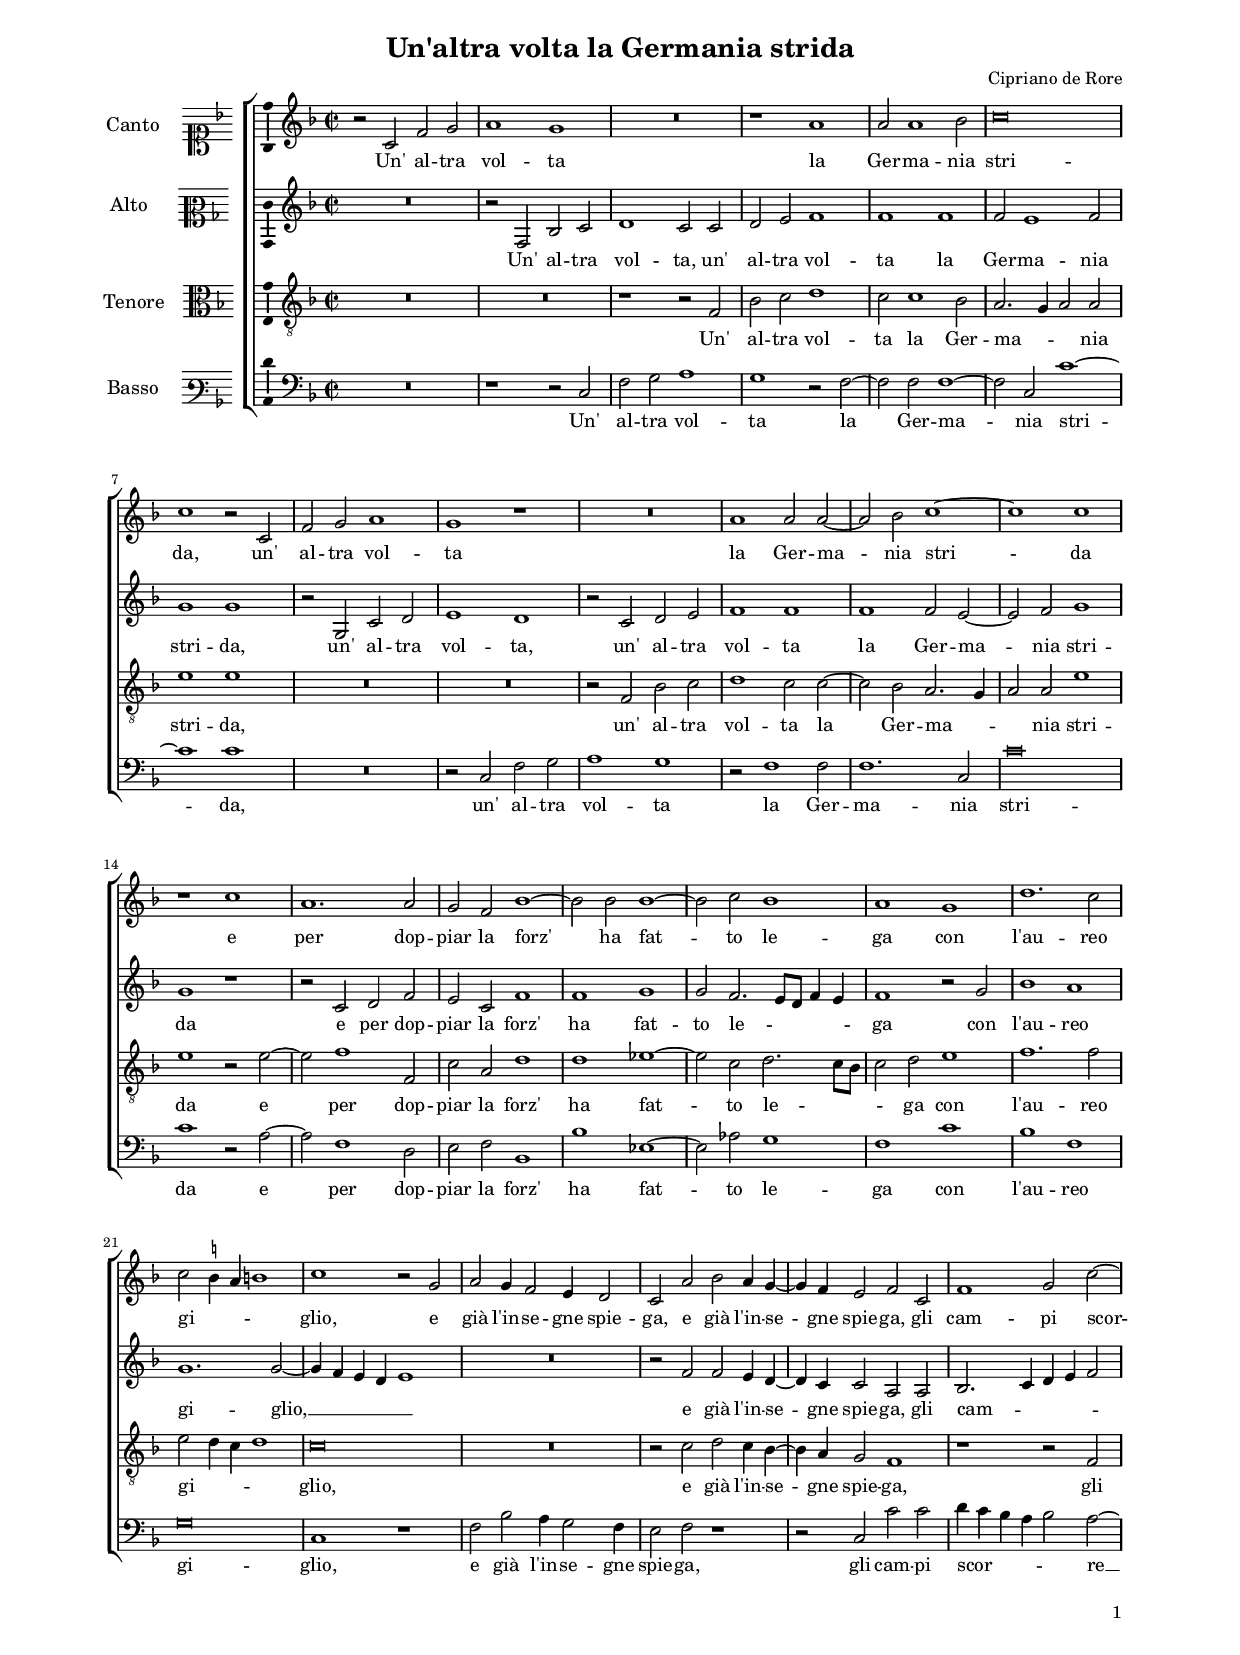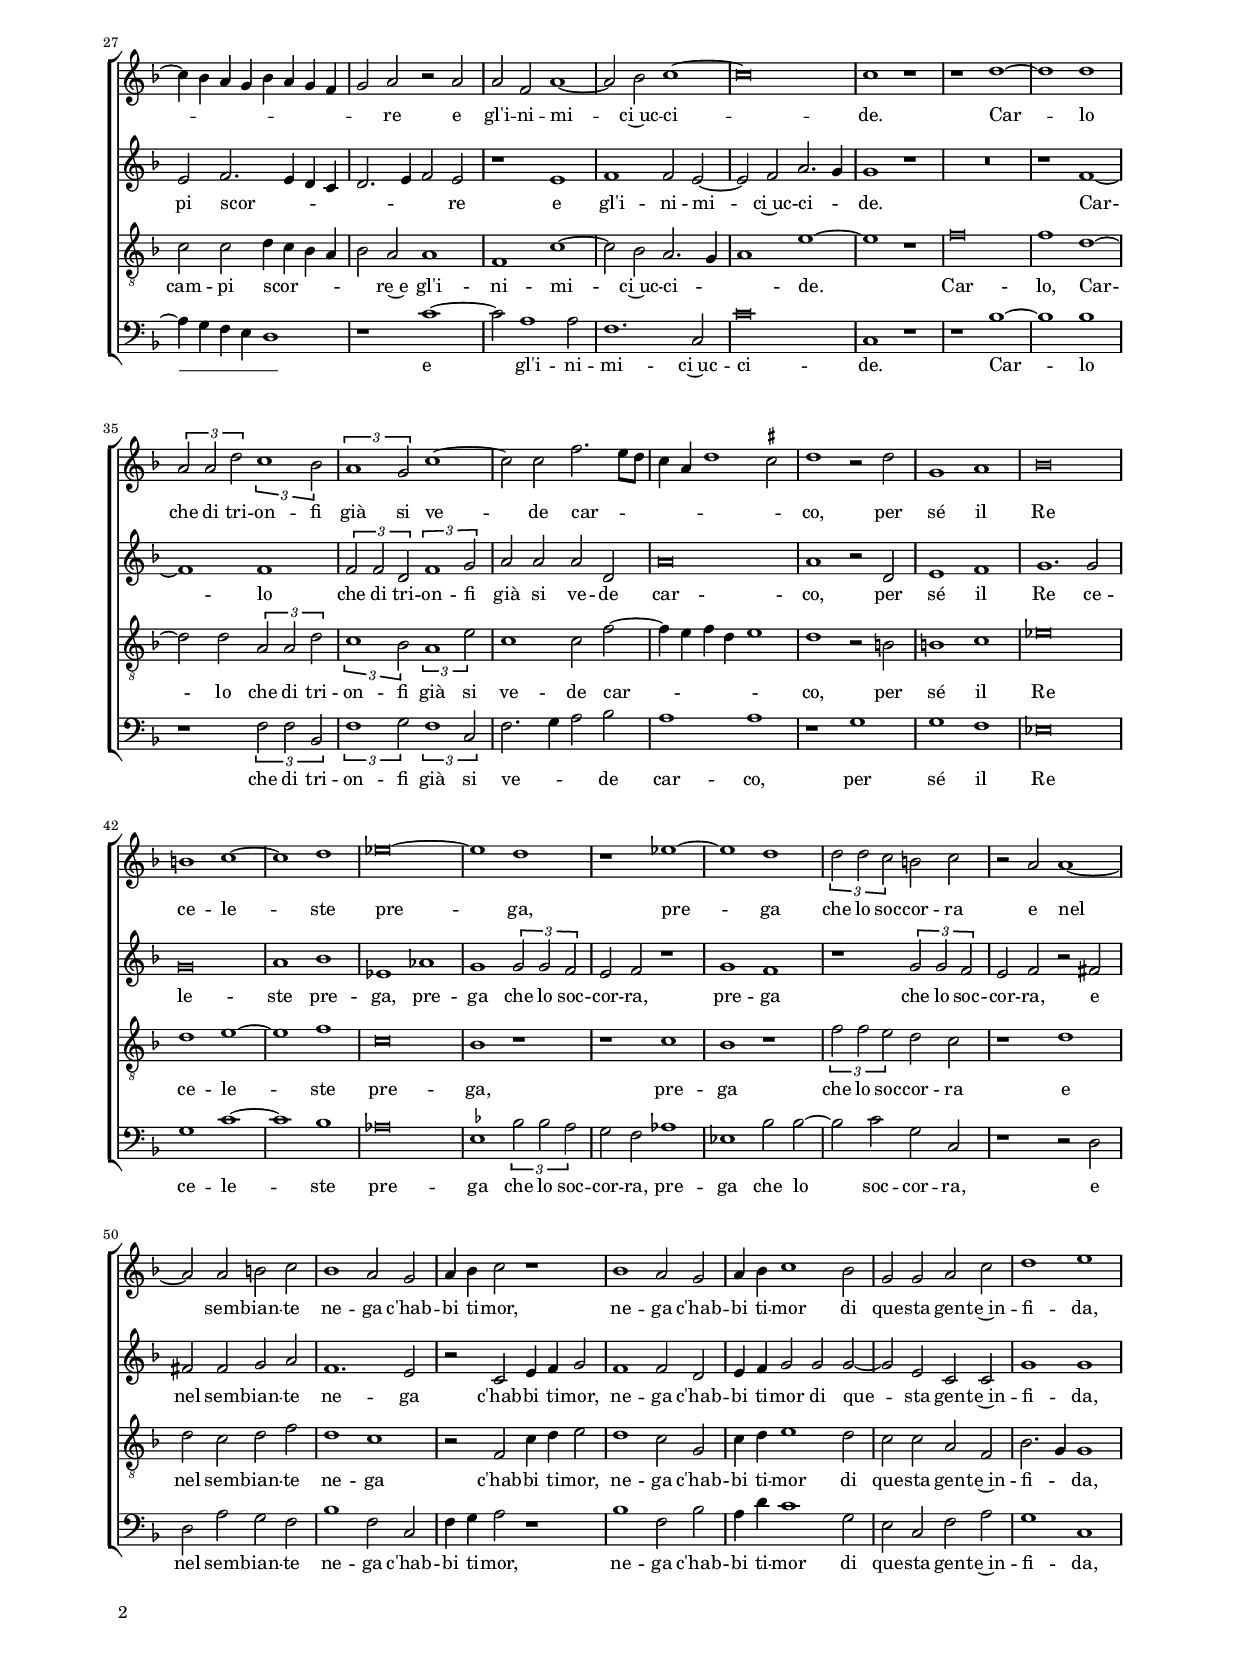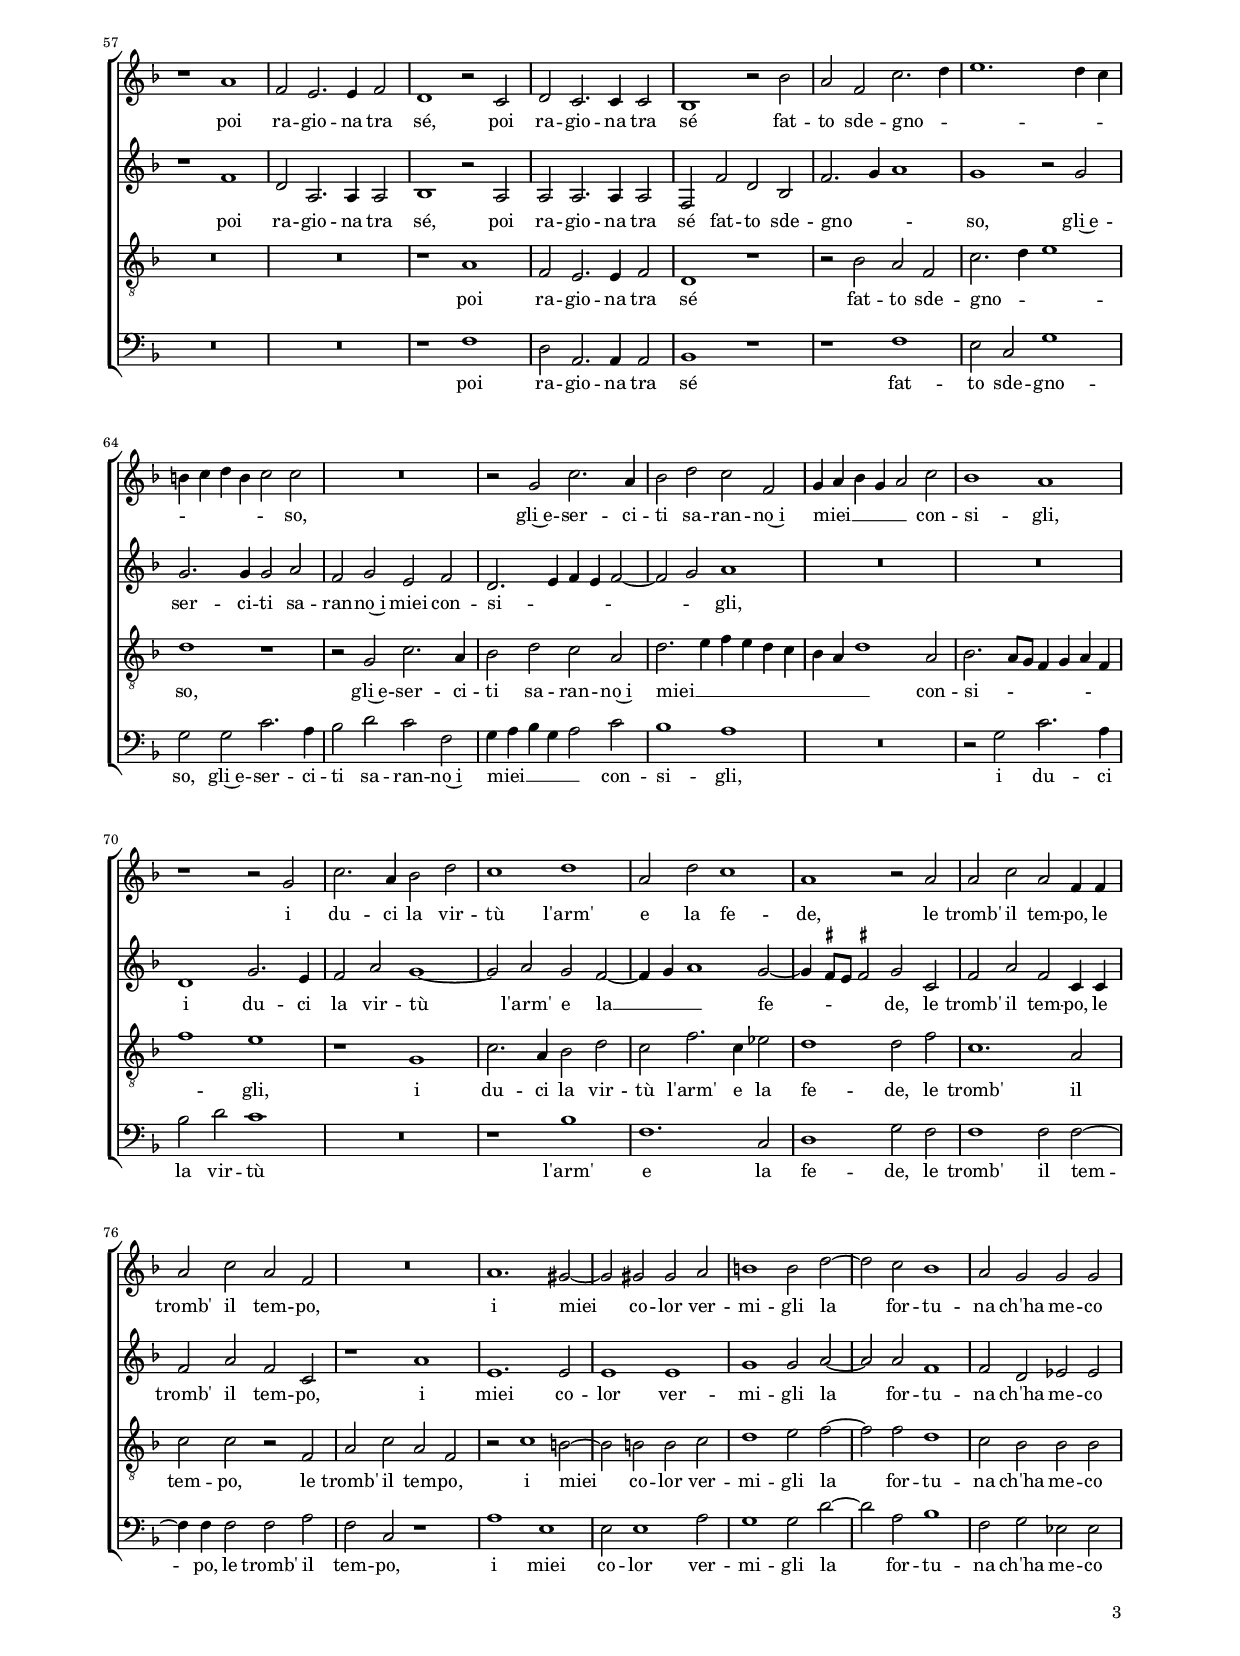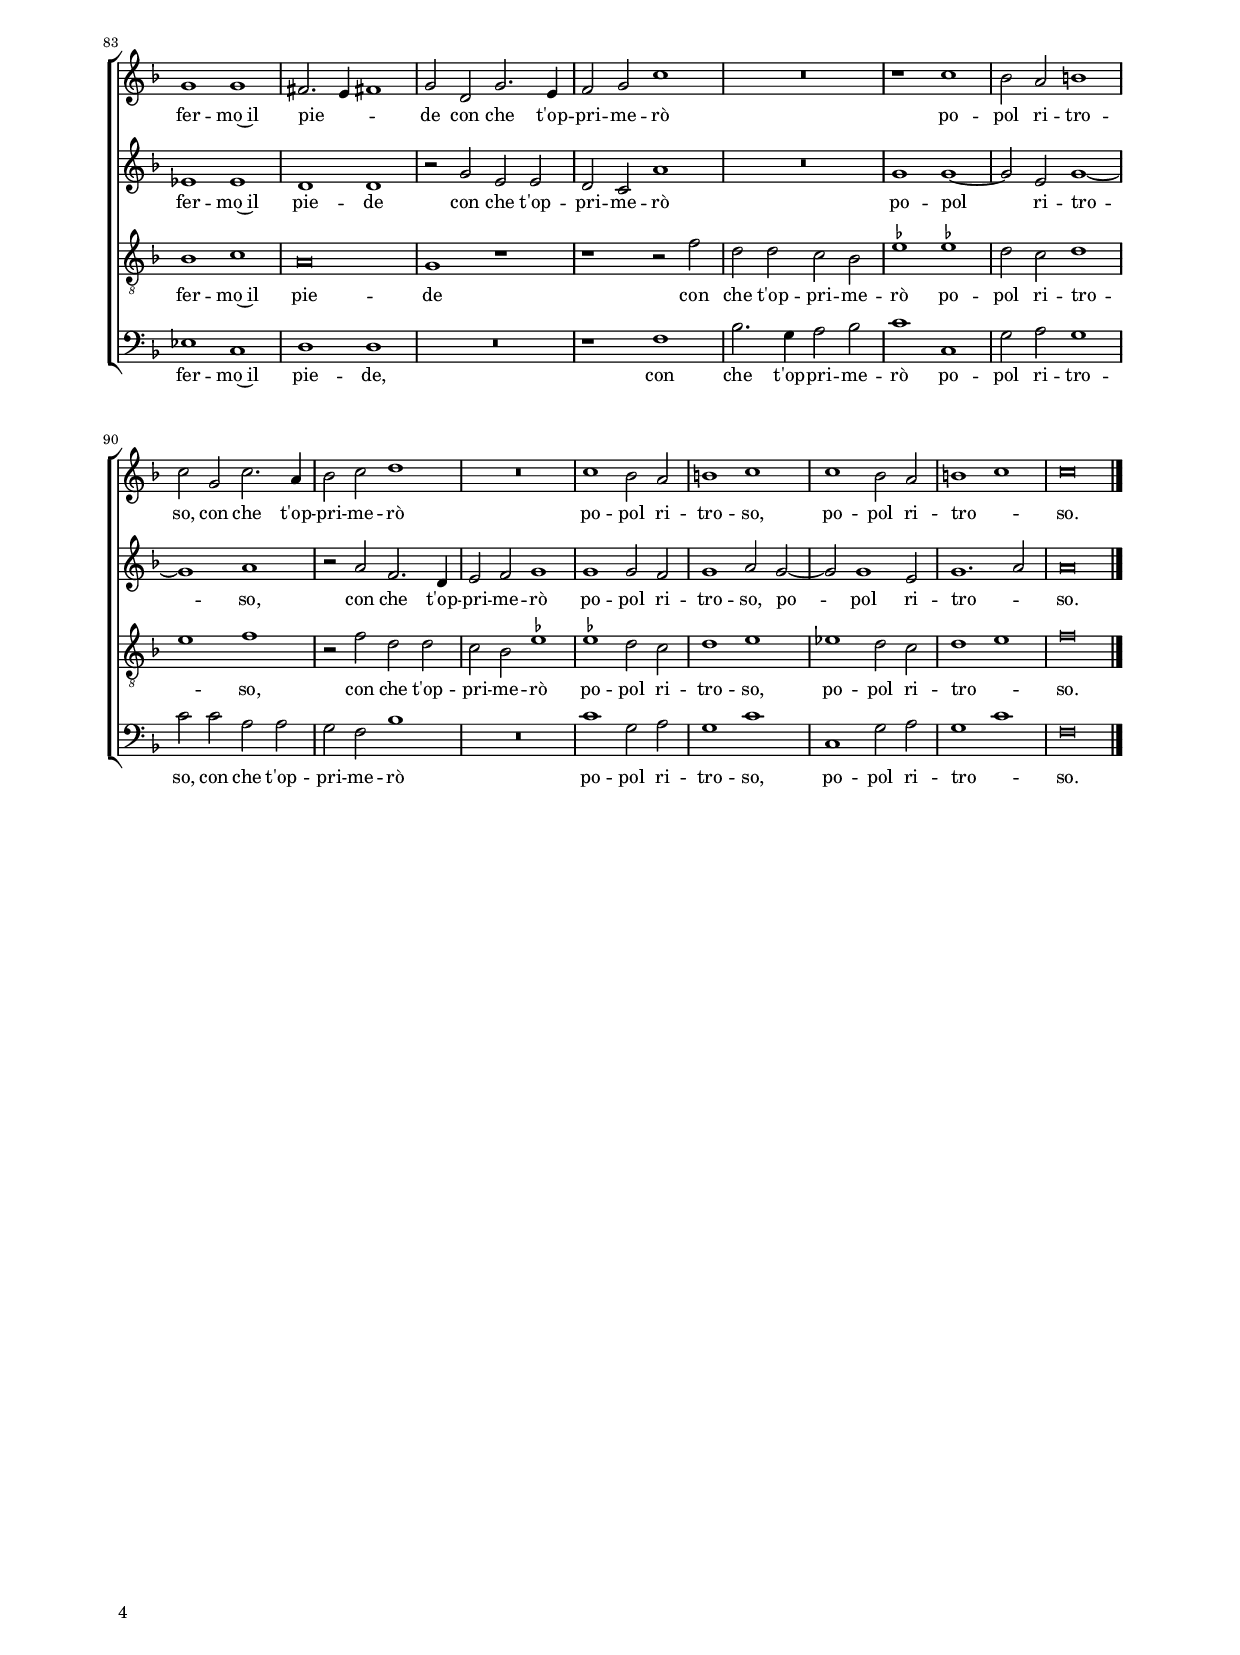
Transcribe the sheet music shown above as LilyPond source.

\header
{
  title="Un'altra volta la Germania strida"
  composer="Cipriano de Rore"
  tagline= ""
}

\version "2.20.0"
\language deutsch
#(set-global-staff-size 15)
% #(set-default-paper-size "letter")
#(ly:set-option 'point-and-click #f)

	
global = {
    % \set Staff.autoBeaming = ##f        
	\key f \major
	\time 2/2 \set Score.measureLength = #(ly:make-moment 2/1)
    \set Score.tempoHideNote = ##t
    \tempo 2 = 100
    \skip 1*2*97 \bar "|."
	}

	ficta = { \once \set suggestAccidentals = ##t }
	
	forget = #(define-music-function (music) (ly:music?) #{
		\accidentalStyle forget
		$music
		\accidentalStyle default
		#})
	
\paper
	{
	top-margin = 1.7 \cm
	bottom-margin = 1.1 \cm
	left-margin = 2 \cm
	right-margin = 2 \cm
	ragged-bottom = ##f
	ragged-last-bottom = ##t
	print-page-number = ##f
	system-system-spacing = #'((basic-distance . 17) (minimum-distance . 14) (padding . 6) (strechability . 150))
        oddFooterMarkup=\markup   \fill-line { "" \fromproperty #'page:page-number-string }
        evenFooterMarkup=\markup  \fill-line { \fromproperty #'page:page-number-string "" }
        last-bottom-spacing = #'((basic-distance . 11) (minimum-distance . 7) (padding . 4))
%	systems-per-page = 3
%       page-count = 3        
%	min-systems-per-page = 3
	}


incipitcantus = \markup { \score {
	{
	\set Staff.instrumentName = \markup { \fontsize #1 "Canto" }
	\key f \major
	\clef soprano
	s4 \bar ""
	}
	\layout  {
	raggedright = ##t
	indent = 1.6 \cm
	line-width = 2.2\cm
	\context { \Staff \remove Time_signature_engraver }
	\override Staff.Clef.Y-extent = #'(0 . 0)
	}} \hspace #1 }
	
      
incipitaltus = \markup { \score {
	{
	\set Staff.instrumentName = \markup { \fontsize #1 "Alto" }
	\key f \major
	\clef mezzosoprano
	s4 \bar ""
	}
	\layout  {
	raggedright = ##t
	indent = 1.6 \cm
	line-width = 2.2\cm
	\context { \Staff \remove Time_signature_engraver }
	\override Staff.Clef.Y-extent = #'(0 . 0)
	}} \hspace #1 }


incipittenor = \markup { \score {
	{
	\set Staff.instrumentName = \markup { \fontsize #1 "Tenore" }
	\key f \major
	\clef alto
	s4 \bar ""
	}
	\layout  {
	raggedright = ##t
	indent = 1.6 \cm
	line-width = 2.2\cm
	\context { \Staff \remove Time_signature_engraver }
	\override Staff.Clef.Y-extent = #'(0 . 0)
	}} \hspace #1 }


incipitbassus = \markup { \score {
	{
	\set Staff.instrumentName = \markup { \fontsize #1 "Basso" }
	\key f \major
	\clef varbaritone
	s4 \bar ""
	}
	\layout  {
	raggedright = ##t
	indent = 1.6 \cm
	line-width = 2.2\cm
	\context { \Staff \remove Time_signature_engraver }
	\override Staff.Clef.Y-extent = #'(0 . 0)
	}} \hspace #1 }


cantus =  \relative c''
	{
	r2 c, f g
	a1 g
	R\breve
	r1 a
%5
	a2 a1 b2 |
	c\breve \break \noPageBreak
	c1 r2 c,
	f2 g a1
	g1 r
%10
	R\breve |
	a1 a2 a~
	a2 b c1~
	c1 c \break \noPageBreak
	r1 c
%15
	a1. a2 |
	g2 f b1~
	b2 b b1~
	b2 c b1
	a1 g
%20
	d'1. c2  \break \noPageBreak |
	c2 \ficta h4 a h!1
	c1 r2 g
	a2 g4 f2 e4 d2
	c2 a' b a4 g~
%25
	g4 f e2 f c |
	f1 g2 c~ \pageBreak
	c4 b a g b a g f
	g2 a r a
	a2 f a1~
%30
	a2 b c1~ |
	c\breve
	c1 r
	r1 d~
	d1 d \break \noPageBreak
%35
	\tuplet 3/2 1 { a2 a d c1 b2
    a1 g2 } c1~
	c2 c f2. e8 d
	c4 a d1 \ficta cis2
	d1 r2 d
%40
	g,1 a |
	b\breve \break \noPageBreak
	h1 c~
	c1 d
	es\breve~
%45
	es1 d |
	r1 es~
	es1 d
    \tuplet 3/2 { d2 d c } h2 c
	r2 a a1~ \break \noPageBreak
%50
	a2 a h c |
	b1 a2 g
	a4 b c2 r1
	b1 a2 g
	a4 b c1 b2
%55
	g2 g a c |
	d1 e \pageBreak
	r1 a,
	f2 e2. e4 f2
	d1 r2 c
%60
	d2 c2. c4 c2 |
	b1 r2 b'
	a2 f c'2. d4
	e1. d4 c \break \noPageBreak
	h4 c d h c2 c
%65
	R\breve |
	r2 g c2. a4
	b2 d c f,
	g4 a b g a2 c
	b1 a \break \noPageBreak
%70
	r1 r2 g |
	c2. a4 b2 d
	c1 d
	a2 d c1
	a1 r2 a
%75
	a2 c a f4 f  \break \noPageBreak |
	a2 c a f
	R\breve
	a1. gis2~
	gis2 gis gis a
%80
	h1 h2 d~ |
	d2 c b1
	a2 g g g \pageBreak
	g1 g
	fis2. e4 fis!1
%85
	g2 d g2. e4 |
	f2 g c1
	R\breve
	r1 c
	b2 a h1 \break \noPageBreak
%90
	c2 g c2. a4 |
	b2 c d1
	R\breve
	c1 b2 a
	h1 c
%95
	c1 b2 a |
	h1 c
	c\breve |
	}


altus =  \relative c'
    {
	R\breve
	r2 f, b c
	d1 c2 c
	d2 e f1
%5
	f1 f |
	f2 e1 f2
	g1 g
	r2 g, c d
	e1 d
%10
	r2 c d e |
	f1 f
	f1 f2 e~
	e2 f g1
	g1 r
%15
	r2 c, d f |
	e2 c f1
	f1 g
	g2 f2. e8 d f4 e
	f1 r2 g
%20
	b1 a |
	g1. g2~
	g4 f e d e1
	R\breve
	r2 f f2 e4 d~
%25
	d4 c c2 a a |
	b2. c4 d e f2
	e2 f2. e4 d c
	d2. e4 f2 e
	r1 e
%30
	f1 f2 e~ |
	e2 f a2. g4
	g1 r
	R\breve
	r1 f~
%35
	f1 f |
    \tuplet 3/2 1 { f2 f d f1 g2 }
	a2 a a d,
	a'\breve
	a1 r2 d,
%40
	e1 f |
	g1. g2
	g\breve
	a1 b
	es,1 as
%45
    g1 \tuplet 3/2 { g2 g f } |
	e2 f r1
	g1 f
    r1 \tuplet 3/2 { g2 g f }
	e2 f r fis
%50
	fis2 fis g a |
	f1. e2
	r2 c e4 f g2
	f1 f2 d
	e4 f g2 g g~
%55
	g2 e c c |
	g'1 g
	r1 f
	d2 a2. a4 a2
	b1 r2 a
%60
	a2 a2. a4 a2 |
	f2 f' d b
	f'2. g4 a1
	g1 r2 g
	g2. g4 g2 a
%65
	f2 g e f |
	d2. e4 f e f2~
	f2 g a1
	R\breve
	R\breve
%70
	d,1 g2. e4 |
	f2 a g1~
	g2 a g f~
	f4 g a1 g2~
	g4 \ficta fis8 e \ficta fis!2 g c,
%75
	f2 a f c4 c |
	f2 a f c
	r1 a'
	e1. e2
	e1 e
%80
	g1 g2 a~ |
	a2 a f1
	f2 d es es
	es1 es
	d1 d
%85
	r2 g e e |
	d2 c a'1
	R\breve
	g1 g~
	g2 e g1~
%90
	g1 a |
	r2 a f2. d4
	e2 f g1
	g1 g2 f
	g1 a2 g~
%95
	g2 g1 e2 |
	g1. a2
	a\breve |
	}


tenor =  \relative c'
	{
	R\breve
	R\breve
	r1 r2 f,
	b2 c d1
%5
	c2 c1 b2 |
	a2. g4 a2 a
	e'1 e
	R\breve
	R\breve
%10
	r2 f, b c |
	d1 c2 c~
	c2 b a2. g4
	a2 a e'1
	e1 r2 e~
%15
	e2 f1 f,2 |
	c'2 a d1
	d1 es~
	es2 c d2. c8 b
	c2 d e1
%20
	f1. f2 |
	e2 d4 c d1
	c\breve
	R\breve
	r2 c d c4 b~
%25
	b4 a g2 f1 |
	r1 r2 f
	c'2 c d4 c b a
	b2 a a1
	f1 c'~
%30
	c2 b a2. g4 |
	a1 e'~
	e1 r
	f\breve
	f1 d~
%35
    d2 d \tuplet 3/2 1 { a2 a d
    c1 b2 a1 e'2 }
	c1 c2 f~
	f4 e f d e1
	d1 r2 h
%40
	h1 c |
	es\breve
	d1 e~
	e1 f
	c\breve
%45
	b1 r |
	r1 c
	b1 r
    \tuplet 3/2 { f'2 f e } d2 c
	r1 d
%50
	d2 c d f |
	d1 c
	r2 f, c'4 d e2
	d1 c2 g
	c4 d e1 d2
%55
	c2 c a f |
	b2. g4 g1
	R\breve
	R\breve
	r1 a
%60
	f2 e2. e4 f2 |
	d1 r
	r2 b' a f
	c'2. d4 e1
	d1 r
%65
	r2 g, c2. a4 |
	b2 d c a
	d2. e4 f e d c
	b4 a d1 a2
	b2. a8 g f4 g a f
%70
	f'1 e |
	r1 g,
	c2. a4 b2 d
	c2 f2. c4 es2
	d1 d2 f
%75
	c1. a2 |
	c2 c r f,
	a2 c a f
	r2 c'1 h2~
	h2 h h c
%80
	d1 e2 f~ ||
	f2 f d1
	c2 b b b
	b1 c
	a\breve
%85
	g1 r |
	r1 r2 f'
	d2 d c b
	\ficta es1 \ficta es!
	d2 c d1
%90
	e1 f |
	r2 f d d
	c2 b \ficta es1
	\ficta es1 d2 c
	d1 e
%95
	es1 d2 c |
	d1 e
	f\breve |
	}


bassus  =  \relative c
	{
	R\breve
	r1 r2 c
	f2 g a1
	g1 r2 f~
%5
	f2 f f1~ |
	f2 c c'1~
	c1 c
	R\breve
	r2 c, f g
%10
	a1 g |
	r2 f1 f2
	f1. c2
	c'\breve
	c1 r2 a~
%15
	a2 f1 d2 |
	e2 f b,1
	b'1 es,~
	es2 as g1
	f1 c'
%20
	b1 f |
	g\breve
	c,1 r
	f2 b a4 g2 f4
	e2 f r1
%25
	r2 c c' c |
	d4 c b a b2 a~
	a4 g f e d1
	r1 c'~
	c2 a1 a2
%30
	f1. c2 |
	c'\breve
	c,1 r
	r1 b'~
	b1 b
%35
	r1 \tuplet 3/2 1 { f2 f b, |
    f'1 g2 f1 c2 }
	f2. g4 a2 b
	a1 a
	r1 g
%40
	g1 f |
	es\breve
	g1 c~
	c1 b
	as\breve
%45
    \ficta es1 \tuplet 3/2 { b'2 b a } |
	g2 f as1
	es1 b'2 b~
	b2 c g c,
	r1 r2 d
%50
	d2 a' g f |
	b1 f2 c
	f4 g a2 r1
	b1 f2 b
	a4 d c1 g2
%55
	e2 c f a |
	g1 c,
	R\breve
	R\breve
	r1 f
%60
	d2 a2. a4 a2 |
	b1 r
	r1 f'
	e2 c g'1
	g2 g c2. a4
%65
	b2 d c f, |
	g4 a b g a2 c
	b1 a
	R\breve
	r2 g c2. a4
%70
	b2 d c1 |
	R\breve
	r1 b
	f1. c2
	d1 g2 f
%75
	f1 f2 f~ |
	f4 f f2 f a
	f2 c r1
	a'1 e
	e2 e1 a2
%80
	g1 g2 d'~ |
	d2 a b1
	f2 g es es
	es1 c
	d1 d
%85
	R\breve |
	r1 f
	b2. g4 a2 b
	c1 c,
	g'2 a g1
%90
	c2 c a a |
	g2 f b1
	R\breve
	c1 g2 a
	g1 c
%95
	c,1 g'2 a |
	g1 c
	f,\breve |
	}

lyricscantus = \lyricmode {
	Un' al -- tra vol -- ta la Ger -- ma -- nia stri -- da,
    un' al -- tra vol -- ta la Ger -- ma -- nia stri -- da
    e per dop -- piar la forz' ha fat -- to le -- ga
    con l'au -- reo gi -- _ _ _ glio,
    e già l'in -- se -- gne spie -- ga,
    e già l'in -- se -- gne spie -- ga,
    gli cam -- pi scor -- _ _ _ _ _ _ _ _ re
    e gl'i -- ni -- mi -- ci~uc -- ci -- de.
    Car -- lo che di tri -- on -- fi già si ve -- de car -- _ _ _ _ _ _ co,
    per sé il Re ce -- le -- ste pre -- ga,
    pre -- ga che lo soc -- cor -- ra
    e nel sem -- bian -- te ne -- ga c'hab -- bi ti -- mor,
    ne -- ga c'hab -- bi ti -- mor
    di que -- sta gen -- te~in -- fi -- da,
    poi ra -- gio -- na tra sé,
    poi ra -- gio -- na tra sé
    fat -- to sde -- gno -- _ _ _ _ _ _ _ _ _ so,
    gli~e -- ser -- ci -- ti sa -- ran -- no~i miei __ _ _ _ _ con -- si -- gli,
    i du -- ci la vir -- tù l'arm' e la fe -- de,
    le tromb' il tem -- po,
    le tromb' il tem -- po,
    i miei co -- lor ver -- mi -- gli
    la for -- tu -- na ch'ha me -- co fer -- mo~il pie -- _ _ de
    con che t'op -- pri -- me -- rò po -- pol ri -- tro -- so,
    con che t'op -- pri -- me -- rò po -- pol ri -- tro -- so,
    po -- pol ri -- tro -- _ so.
	}


lyricsaltus = \lyricmode {
	Un' al -- tra vol -- ta,
    un' al -- tra vol -- ta la Ger -- ma -- nia stri -- da,
    un' al -- tra vol -- ta,
    un' al -- tra vol -- ta la Ger -- ma -- nia stri -- da
    e per dop -- piar la forz' ha fat -- to le -- _ _ _ _ ga
    con l'au -- reo gi -- glio, __ _ _ _ _
    e già l'in -- se -- gne spie -- ga,
    gli cam -- _ _ _ _ pi scor -- _ _ _ _ _ _ re
    e gl'i -- ni -- mi -- ci~uc -- ci -- _ de.
    Car -- lo che di tri -- on -- fi già si ve -- de car -- co,
    per sé il Re ce -- le -- ste pre -- ga,
    pre -- ga
    che lo soc -- cor -- ra,
    pre -- ga che lo soc -- cor -- ra,    
    e nel sem -- bian -- te ne -- ga c'hab -- bi ti -- mor,
    ne -- ga c'hab -- bi ti -- mor
    di que -- sta gen -- te~in -- fi -- da,
    poi ra -- gio -- na tra sé,
    poi ra -- gio -- na tra sé
    fat -- to sde -- gno -- _ _ so,
    gli~e -- ser -- ci -- ti sa -- ran -- no~i miei con -- si -- _ _ _ _ _ gli,
    i du -- ci la vir -- tù l'arm' e la __ _ _ fe -- _ _ _ de,
    le tromb' il tem -- po,
    le tromb' il tem -- po,
    i miei co -- lor ver -- mi -- gli
    la for -- tu -- na ch'ha me -- co fer -- mo~il pie -- de
    con che t'op -- pri -- me -- rò po -- pol ri -- tro -- so,
    con che t'op -- pri -- me -- rò po -- pol ri -- tro -- so,
    po -- pol ri -- tro -- _ so.
	}


lyricstenor = \lyricmode {
	Un' al -- tra vol -- ta la Ger -- ma -- _ _ nia stri -- da,
    un' al -- tra vol -- ta la Ger -- ma -- _ _ nia stri -- da
    e per dop -- piar la forz' ha fat -- to le -- _ _ _ ga
    con l'au -- reo gi -- _ _ _ glio,
    e già l'in -- se -- gne spie -- ga,
    gli cam -- pi scor -- _ _ _ _ re~e gl'i -- ni -- mi -- ci~uc -- ci -- _ _ de.
    Car -- lo,
    Car -- lo che di tri -- on -- fi già si ve -- de car -- _ _ _ _ co,
    per sé il Re ce -- le -- ste pre -- ga,
    pre -- ga
    che lo soc -- cor -- ra
    e nel sem -- bian -- te ne -- ga c'hab -- bi ti -- mor,
    ne -- ga c'hab -- bi ti -- mor
    di que -- sta gen -- te~in -- fi -- _ da,
    poi ra -- gio -- na tra sé
    fat -- to sde -- gno -- _ _ so,
    gli~e -- ser -- ci -- ti sa -- ran -- no~i miei __ _ _ _ _ _ _ _ _ con -- si -- _ _ _ _ _ _ _ gli,
    i du -- ci la vir -- tù l'arm' e la fe -- de,
    le tromb' il tem -- po,
    le tromb' il tem -- po,
    i miei co -- lor ver -- mi -- gli
    la for -- tu -- na ch'ha me -- co fer -- mo~il pie -- de
    con che t'op -- pri -- me -- rò po -- pol ri -- tro -- _ so,
    con che t'op -- pri -- me -- rò po -- pol ri -- tro -- so,
    po -- pol ri -- tro -- _ so.
	}


lyricsbassus = \lyricmode {
	Un' al -- tra vol -- ta la Ger -- ma -- nia stri -- da,
    un' al -- tra vol -- ta la Ger -- ma -- nia stri -- da
    e per dop -- piar la forz' ha fat -- to le -- ga
    con l'au -- reo gi -- glio,
    e già l'in -- se -- gne spie -- ga,
    gli cam -- pi scor -- _ _ _ _ re __ _ _ _ _
    e gl'i -- ni -- mi -- ci~uc -- ci -- de.
    Car -- lo che di tri -- on -- fi già si ve -- _ _ de car -- co,
    per sé il Re ce -- le -- ste pre -- ga
    che lo soc -- cor -- ra,
    pre -- ga che lo soc -- cor -- ra,
    e nel sem -- bian -- te ne -- ga c'hab -- bi ti -- mor,
    ne -- ga c'hab -- bi ti -- mor
    di que -- sta gen -- te~in -- fi -- da,
    poi ra -- gio -- na tra sé
    fat -- to sde -- gno -- so,
    gli~e -- ser -- ci -- ti sa -- ran -- no~i miei __ _ _ _ _ con -- si -- gli,
    i du -- ci la vir -- tù l'arm' e la fe -- de,
    le tromb' il tem -- po,
    le tromb' il tem -- po,
    i miei co -- lor ver -- mi -- gli
    la for -- tu -- na ch'ha me -- co fer -- mo~il pie -- de,
    con che t'op -- pri -- me -- rò po -- pol ri -- tro -- so,
    con che t'op -- pri -- me -- rò po -- pol ri -- tro -- so,
    po -- pol ri -- tro -- _ so.
	}


\score
{  
	% \transpose {
	\new ChoirStaff \with { \override StaffGrouper.staff-staff-spacing.basic-distance = #12 }
	<<

	\new Staff << \global
	\new Voice="v1" {
		\set Staff.instrumentName=\incipitcantus
        %       \set Staff.instrumentName="S"
		\set Staff.midiInstrument = "reed organ"
		\clef "violin"
		\cantus }
	\new Lyrics \lyricsto "v1" {\lyricscantus }
	>>


	\new Staff << \global
	\new Voice="v2" {
		\set Staff.instrumentName=\incipitaltus
        %       \set Staff.instrumentName="A"
		\set Staff.midiInstrument = "reed organ"
		\clef "violin" 
		\altus}
	\new Lyrics \lyricsto "v2" {\lyricsaltus }
	>>


	\new Staff << \global
	\new Voice="v3" {
		\set Staff.instrumentName=\incipittenor
        %       \set Staff.instrumentName="T"
		\set Staff.midiInstrument = "reed organ"
		\clef "G_8"
		\tenor }
	\new Lyrics \lyricsto "v3" {\lyricstenor }
	>>


	\new Staff << \global
	\new Voice="v4" {
		\set Staff.instrumentName=\incipitbassus
        %       \set Staff.instrumentName="B"
		\set Staff.midiInstrument = "reed organ"
		\clef "bass" 
		\bassus }
	\new Lyrics \lyricsto "v4" {\lyricsbassus}
	>>

	>>
	% } % transpose

	\layout
	{
	indent = 2.3 \cm
%	\context { \Lyrics \override VerticalAxisGroup.nonstaff-relatedstaff-spacing.padding = #2 }
%	\context { \Lyrics \override LyricText.font-size = #1 }
	\context { \Staff \override TimeSignature.break-visibility = #end-of-line-invisible }
    \context { \Staff \consists "Ambitus_engraver" }
%	\context { \Voice \override Slur.transparent = ##t }
	\context { \Score \override BarNumber.padding = #2 }
	\context { \Voice \override NoteHead.style = #'baroque }
	}

\midi
	{
	}
	
}


% EOF
